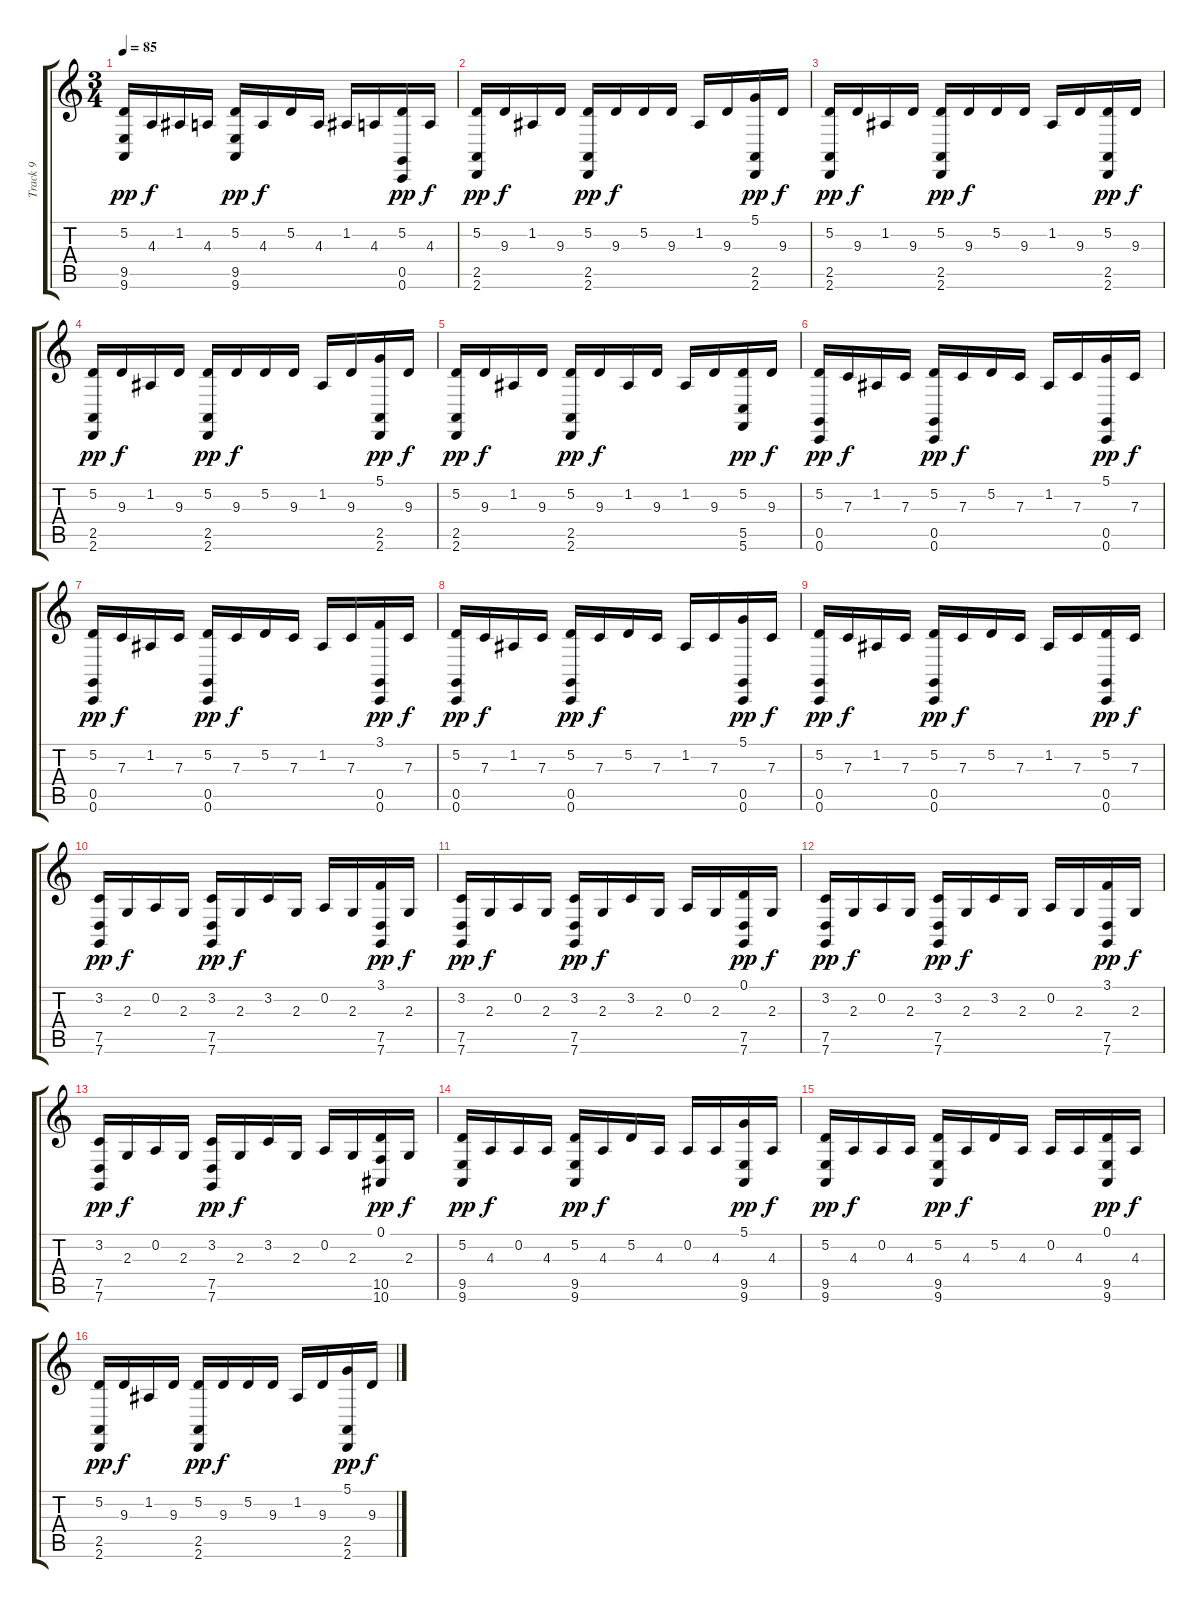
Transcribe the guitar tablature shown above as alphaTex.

\track ("Track 9" "Track 9") {instrument violin}
\staff {score tabs}
\tuning (D4 A3 F3 C3 G2 C2) {hide}
\ts (3 4)
\tempo 85
\clef g2
\ks c
(5.2 9.5 9.6).16{dy pp} 4.3.16{dy f} 1.2.16 4.3.16 (5.2 9.5 9.6).16{dy pp} 4.3.16{dy f} 5.2.16 4.3.16 1.2.16 4.3.16 (5.2 0.5 0.6).16{dy pp} 4.3.16{dy f} |
(5.2 2.5 2.6).16{dy pp volume 11} 9.3.16{dy f} 1.2.16 9.3.16 (5.2 2.5 2.6).16{dy pp} 9.3.16{dy f} 5.2.16 9.3.16 1.2.16 9.3.16 (5.1 2.5 2.6).16{dy pp} 9.3.16{dy f} |
(5.2 2.5 2.6).16{dy pp volume 8} 9.3.16{dy f} 1.2.16 9.3.16 (5.2 2.5 2.6).16{dy pp} 9.3.16{dy f} 5.2.16 9.3.16 1.2.16 9.3.16 (5.2 2.5 2.6).16{dy pp} 9.3.16{dy f} |
(5.2 2.5 2.6).16{dy pp} 9.3.16{dy f} 1.2.16 9.3.16 (5.2 2.5 2.6).16{dy pp} 9.3.16{dy f} 5.2.16 9.3.16 1.2.16 9.3.16 (5.1 2.5 2.6).16{dy pp} 9.3.16{dy f} |
(5.2 2.5 2.6).16{dy pp} 9.3.16{dy f} 1.2.16 9.3.16 (5.2 2.5 2.6).16{dy pp} 9.3.16{dy f} 1.2.16{volume 12} 9.3.16 1.2.16 9.3.16 (5.2 5.5 5.6).16{dy pp} 9.3.16{dy f} |
(5.2 0.5 0.6).16{dy pp volume 11} 7.3.16{dy f} 1.2.16 7.3.16 (5.2 0.5 0.6).16{dy pp} 7.3.16{dy f} 5.2.16 7.3.16 1.2.16 7.3.16 (5.1 0.5 0.6).16{dy pp} 7.3.16{dy f} |
(5.2 0.5 0.6).16{dy pp volume 8} 7.3.16{dy f} 1.2.16 7.3.16 (5.2 0.5 0.6).16{dy pp} 7.3.16{dy f} 5.2.16 7.3.16 1.2.16 7.3.16 (3.1 0.5 0.6).16{dy pp} 7.3.16{dy f} |
(5.2 0.5 0.6).16{dy pp} 7.3.16{dy f} 1.2.16 7.3.16 (5.2 0.5 0.6).16{dy pp} 7.3.16{dy f} 5.2.16 7.3.16 1.2.16 7.3.16 (5.1 0.5 0.6).16{dy pp} 7.3.16{dy f} |
(5.2 0.5 0.6).16{dy pp} 7.3.16{dy f} 1.2.16 7.3.16 (5.2 0.5 0.6).16{dy pp} 7.3.16{dy f} 5.2.16{volume 12} 7.3.16 1.2.16 7.3.16 (5.2 0.5 0.6).16{dy pp} 7.3.16{dy f} |
(3.2 7.5 7.6).16{dy pp} 2.3.16{dy f} 0.2.16 2.3.16 (3.2 7.5 7.6).16{dy pp} 2.3.16{dy f} 3.2.16 2.3.16 0.2.16 2.3.16 (3.1 7.5 7.6).16{dy pp} 2.3.16{dy f} |
(3.2 7.5 7.6).16{dy pp} 2.3.16{dy f} 0.2.16 2.3.16 (3.2 7.5 7.6).16{dy pp} 2.3.16{dy f} 3.2.16 2.3.16 0.2.16 2.3.16 (0.1 7.5 7.6).16{dy pp} 2.3.16{dy f} |
(3.2 7.5 7.6).16{dy pp volume 8} 2.3.16{dy f} 0.2.16 2.3.16 (3.2 7.5 7.6).16{dy pp} 2.3.16{dy f} 3.2.16 2.3.16 0.2.16 2.3.16 (3.1 7.5 7.6).16{dy pp} 2.3.16{dy f} |
(3.2 7.5 7.6).16{dy pp} 2.3.16{dy f} 0.2.16 2.3.16 (3.2 7.5 7.6).16{dy pp} 2.3.16{dy f} 3.2.16 2.3.16 0.2.16 2.3.16 (0.1 10.5 10.6).16{dy pp} 2.3.16{dy f} |
(5.2 9.5 9.6).16{dy pp} 4.3.16{dy f} 0.2.16 4.3.16 (5.2 9.5 9.6).16{dy pp} 4.3.16{dy f} 5.2.16{volume 14} 4.3.16 0.2.16 4.3.16 (5.1 9.5 9.6).16{dy pp} 4.3.16{dy f} |
(5.2 9.5 9.6).16{dy pp} 4.3.16{dy f} 0.2.16 4.3.16 (5.2 9.5 9.6).16{dy pp} 4.3.16{dy f} 5.2.16 4.3.16 0.2.16 4.3.16 (0.1 9.5 9.6).16{dy pp} 4.3.16{dy f} |
(5.2 2.5 2.6).16{dy pp volume 11} 9.3.16{dy f} 1.2.16 9.3.16 (5.2 2.5 2.6).16{dy pp} 9.3.16{dy f} 5.2.16 9.3.16 1.2.16 9.3.16 (5.1 2.5 2.6).16{dy pp} 9.3.16{dy f}
